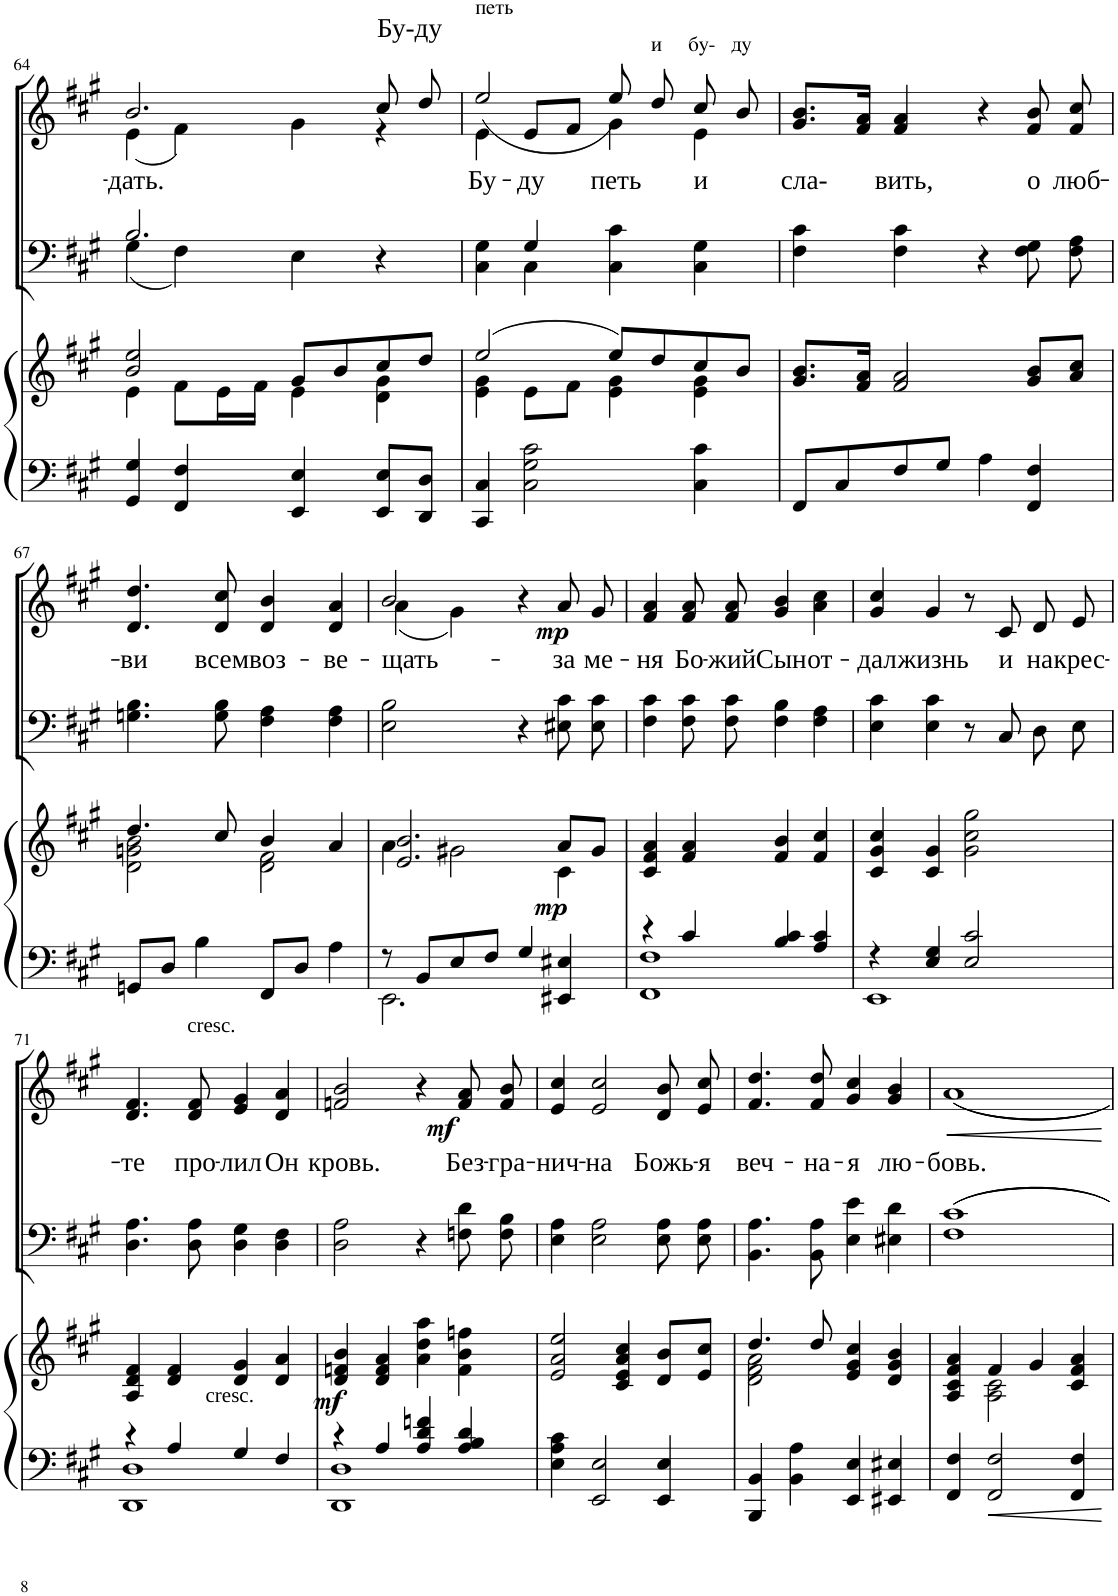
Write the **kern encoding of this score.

**kern	**kern	**dynam	**kern	**kern	**text	**text	**dynam
*part3	*part3	*part3	*part2	*part1	*part1	*part1	*part1
*staff4	*staff3	*staff3/4	*staff2	*staff1	*staff1	*staff1	*staff1
*I"Piano	*	*	*I"Bass	*I"Voice	*	*	*
*I'Pno	*	*	*	*	*	*	*
!!LO:PB:g=z
*clefF4	*clefG2	*	*clefF4	*clefG2	*	*	*
*k[f#c#g#]	*k[f#c#g#]	*	*k[f#c#g#]	*k[f#c#g#]	*	*	*
*M4/4	*M4/4	*	*M4/4	*M4/4	*	*	*
=64	=64	=64	=64	=64	=64	=64	=64
*	*^	*	*^	*	*	*	*
!	!	!	!	!	!	!	!	!LO:LY:b	!
*	*	*	*	*	*	*^	*	*	*
4GG#/ 4G#/	2b/ 2ee/	4e\	.	2.B/	(4G#\	2.b/	(4e\	.	-дать.	.
4FF#/ 4F#/	.	8f#\L	.	.	4F#\)	.	4f#\)	.	.	.
.	.	16e\L	.	.	.	.	.	.	.	.
.	.	16f#\JJ	.	.	.	.	.	.	.	.
4EE/ 4E/	8g#/L	4e\	.	.	4E\	.	4g#\	.	.	.
.	8b/	.	.	.	.	.	.	.	.	.
!	!	!	!	!	!	!LO:TX:a:t=Бу-ду	!	!	!	!
8EE/ 8E/L	8cc#/	4d\ 4g#\	.	4r	4ryy	8cc#/	4r	.	.	.
8DD/ 8D/J	8dd/J	.	.	.	.	8dd/	.	.	.	.
=65	=65	=65	=65	=65	=65	=65	=65	=65	=65	=65
!	!	!	!	!	!	!LO:TX:a:t=петь	!	!	!	!
!	!	!	!	!	!	!	!	!	!LO:LY:b	!
4CC#/ 4C#/	(2ee/	4e\ 4g#\	.	4C#\ 4G#\	4ryy	4e\	(2ee/	.	Бу-	.
!	!	!	!	!	!	!	!	!	!LO:LY:b	!
2C#\ 2G#\ 2c#\	.	8e\L	.	4G#/	4C#\	8e/L	.	.	-ду	.
.	.	8f#\J	.	.	.	8f#/J	.	.	.	.
!	!	!	!	!	!	!	!	!	!LO:LY:b	!
.	8ee/L)	4e\ 4g#\	.	4C#\ 4c#\	2ryy	4g#\	8ee/)	.	петь	.
!	!	!	!	!	!	!	!LO:TX:a:t=и     бу-   ду	!	!	!
.	8dd/	.	.	.	.	.	8dd/	.	.	.
!	!	!	!	!	!	!	!	!	!LO:LY:b	!
4C#\ 4c#\	8cc#/	4e\ 4g#\	.	4C#\ 4G#\	.	4e\	8cc#/	.	и	.
.	8b/J	.	.	.	.	.	8b/	.	.	.
*	*v	*v	*	*	*	*	*	*	*	*
*	*	*	*v	*v	*	*	*	*	*
=66	=66	=66	=66	=66	=66	=66	=66	=66
!	!	!	!	!	!	!	!LO:LY:b	!
*	*	*	*	*v	*v	*	*	*
8FF#/L	8.g#/ 8.b/L	.	4F#\ 4c#\	8.g#/ 8.b/L	.	сла-	.
8C#/	.	.	.	.	.	.	.
.	16f#/ 16a/Jk	.	.	16f#/ 16a/Jk	.	.	.
!	!	!	!	!	!	!LO:LY:b	!
8F#/	2f#/ 2a/	.	4F#\ 4c#\	4f#/ 4a/	.	вить,	.
8G#/J	.	.	.	.	.	.	.
4A\	.	.	4r	4r	.	.	.
!	!	!	!	!	!	!LO:LY:b	!
4FF#/ 4F#/	8g#/ 8b/L	.	8F#\ 8G#\L	8f#/ 8b/	.	о	.
!	!	!	!	!	!	!LO:LY:b	!
.	8a/ 8cc#/J	.	8F#\ 8A\J	8f#/ 8cc#/	.	люб-	.
!!LO:LB:g=z
=67	=67	=67	=67	=67	=67	=67	=67
*	*^	*	*	*	*	*	*
!	!	!	!	!	!	!	!LO:LY:b	!
8GGn/L	4.dd/	2d\ 2gn\ 2b\	.	4.Gn\ 4.B\	4.d/ 4.dd/	.	-ви	.
8D/J	.	.	.	.	.	.	.	.
4B\	.	.	.	.	.	.	.	.
!	!	!	!	!	!	!	!LO:LY:b	!
.	8cc#/	.	.	8G\ 8B\	8d/ 8cc#/	.	всем	.
!	!	!	!	!	!	!	!LO:LY:b	!
8FF#/L	4b/	2d\ 2f#\	.	4F#\ 4A\	4d/ 4b/	.	воз-	.
8D/J	.	.	.	.	.	.	.	.
!	!	!	!	!	!	!	!LO:LY:b	!
4A\	4a/	.	.	4F#\ 4A\	4d/ 4a/	.	-ве-	.
=68	=68	=68	=68	=68	=68	=68	=68	=68
*^	*	*	*	*	*	*	*	*
!	!	!	!	!	!	!	!	!LO:LY:b	!
*	*	*	*	*	*	*^	*	*	*
8r	2.EE\	2.e/ 2.b/	4a\	.	2E\ 2B\	2b/	(4a\	.	-щать-	.
8BB/L	.	.	.	.	.	.	.	.	.	.
8E/	.	.	2g#X\	.	.	.	4g#\)	.	.	.
8F#/J	.	.	.	.	.	.	.	.	.	.
4G#/	.	.	.	.	4r	4r	2ryy	.	.	.
!	!	!	!	!LO:DY:b	!	!	!	!	!LO:LY:b	!LO:DY:b
4EE#X/ 4E#X/	4ryy	8a/L	4c#\	mp	8E#X\ 8c#\L	8a/	.	.	-за	mp
!	!	!	!	!	!	!	!	!	!LO:LY:b	!
.	.	8g#/J	.	.	8E#\ 8c#\J	8g#/	.	.	ме-	.
*	*	*v	*v	*	*	*v	*v	*	*	*
=69	=69	=69	=69	=69	=69	=69	=69	=69
!	!	!	!	!	!	!	!LO:LY:b	!
4r	1FF# 1F#	4c#/ 4f#/ 4a/	.	4F#\ 4c#\	4f#/ 4a/	.	-ня	.
!	!	!	!	!	!	!	!LO:LY:b	!
4c#/	.	4f#/ 4a/	.	8F#\ 8c#\L	8f#/ 8a/	.	Бо-	.
!	!	!	!	!	!	!	!LO:LY:b	!
.	.	.	.	8F#\ 8c#\J	8f#/ 8a/	.	-жий	.
!	!	!	!	!	!	!	!LO:LY:b	!
4B/ 4c#/	.	4f#/ 4b/	.	4F#\ 4B\	4g#/ 4b/	.	Сын	.
!	!	!	!	!	!	!	!LO:LY:b	!
4A/ 4c#/	.	4f#/ 4cc#/	.	4F#\ 4A\	4a\ 4cc#\	.	от-	.
=70	=70	=70	=70	=70	=70	=70	=70	=70
!	!	!	!	!	!	!	!LO:LY:b	!
4r	1EE	4c#/ 4g#/ 4cc#/	.	4E\ 4c#\	4g#/ 4cc#/	.	-дал	.
!	!	!	!	!	!	!	!LO:LY:b	!
4E/ 4G#/	.	4c#/ 4g#/	.	4E\ 4c#\	4g#/	.	жизнь	.
2E/ 2c#/	.	2g#\ 2cc#\ 2gg#\	.	8r	8r	.	.	.
!	!	!	!	!	!	!	!LO:LY:b	!
.	.	.	.	8C#/	8c#/	.	и	.
!	!	!	!	!	!	!	!LO:LY:b	!
.	.	.	.	8D\L	8d/	.	на	.
!	!	!	!	!	!	!	!LO:LY:b	!
.	.	.	.	8E\J	8e/	.	крес-	.
!!LO:LB:g=z
=71	=71	=71	=71	=71	=71	=71	=71	=71
!	!	!	!	!	!	!	!LO:LY:b	!
4r	1DD 1D	4A/ 4d/ 4f#/	.	4.D\ 4.A\	4.d/ 4.f#/	.	-те	.
!LO:TX:a:t=cresc.	!	!	!	!	!	!	!	!
4A/	.	4d/ 4f#/	.	.	.	.	.	.
!	!	!	!	!	!LO:TX:a:t=cresc.	!	!	!
!	!	!	!	!	!	!	!LO:LY:b	!
.	.	.	.	8D\ 8A\	8d/ 8f#/	.	про-	.
!	!	!	!	!	!	!	!LO:LY:b	!
4G#/	.	4d/ 4g#/	.	4D\ 4G#\	4e/ 4g#/	.	-лил	.
!	!	!	!	!	!	!	!LO:LY:b	!
4F#/	.	4d/ 4a/	.	4D\ 4F#\	4d/ 4a/	.	Он	.
=72	=72	=72	=72	=72	=72	=72	=72	=72
!	!	!	!LO:DY:b	!	!	!	!LO:LY:b	!
4r	1DD 1D	4d/ 4fn/ 4b/	mf	2D\ 2A\	2fn/ 2b/	.	кровь.	.
4A/	.	4d/ 4f/ 4a/	.	.	.	.	.	.
!	!	!	!	!	!	!	!	!LO:DY:b
4A/ 4d/ 4fn/	.	4a\ 4dd\ 4aa\	.	4r	4r	.	.	mf
!	!	!	!	!	!	!	!LO:LY:b	!
4A/ 4B/ 4d/	.	4f\ 4b\ 4ffn\	.	8Fn\ 8d\L	8f/ 8a/	.	Без-	.
!	!	!	!	!	!	!	!LO:LY:b	!
.	.	.	.	8F\ 8B\J	8f/ 8b/	.	-гра-	.
*v	*v	*	*	*	*	*	*	*
=73	=73	=73	=73	=73	=73	=73	=73
!	!	!	!	!	!	!LO:LY:b	!
4E\ 4A\ 4c#\	2e/ 2a/ 2ee/	.	4E\ 4A\	4e/ 4cc#/	.	-нич-	.
!	!	!	!	!	!	!LO:LY:b	!
2EE/ 2E/	.	.	2E\ 2A\	2e/ 2cc#/	.	-на	.
.	4c#/ 4e/ 4a/ 4cc#/	.	.	.	.	.	.
!	!	!	!	!	!	!LO:LY:b	!
4EE/ 4E/	8d/ 8b/L	.	8E\ 8A\L	8d/ 8b/	.	Божь-	.
!	!	!	!	!	!	!LO:LY:b	!
.	8e/ 8cc#/J	.	8E\ 8A\J	8e/ 8cc#/	.	-я	.
=74	=74	=74	=74	=74	=74	=74	=74
*	*^	*	*	*	*	*	*
!	!	!	!	!	!	!	!LO:LY:b	!
4BBB/ 4BB/	4.dd/	2d\ 2f#\ 2a\	.	4.BB\ 4.A\	4.f#/ 4.dd/	.	веч-	.
4BB\ 4A\	.	.	.	.	.	.	.	.
!	!	!	!	!	!	!	!LO:LY:b	!
.	8dd/	.	.	8BB\ 8A\	8f#/ 8dd/	.	-на-	.
!	!	!	!	!	!	!	!LO:LY:b	!
4EE/ 4E/	4e/ 4g#/ 4cc#/	2ryy	.	4E\ 4e\	4g#/ 4cc#/	.	-я	.
!	!	!	!	!	!	!	!LO:LY:b	!
4EE#X/ 4E#X/	4d/ 4g#/ 4b/	.	.	4E#X\ 4d\	4g#/ 4b/	.	лю-	.
=75	=75	=75	=75	=75	=75	=75	=75	=75
!	!	!	!	!	!	!	!LO:LY:b	!LO:HP:b
4FF#/ 4F#/	4A/ 4c#/ 4f#/ 4a/	4ryy	.	1F# 1c#	1a	.	-бовь.	<
2FF#/ 2F#/	4f#/	2A\ 2c#\	.	.	.	.	.	.
.	4g#/	.	.	.	.	.	.	.
4FF#/ 4F#/	4c#/ 4f#/ 4a/	4ryy	.	.	.	.	.	.
*	*v	*v	*	*	*	*	*	*
.	.	.	.	.	.	.	[
=	=	=	=	=	=	=	=
*-	*-	*-	*-	*-	*-	*-	*-
